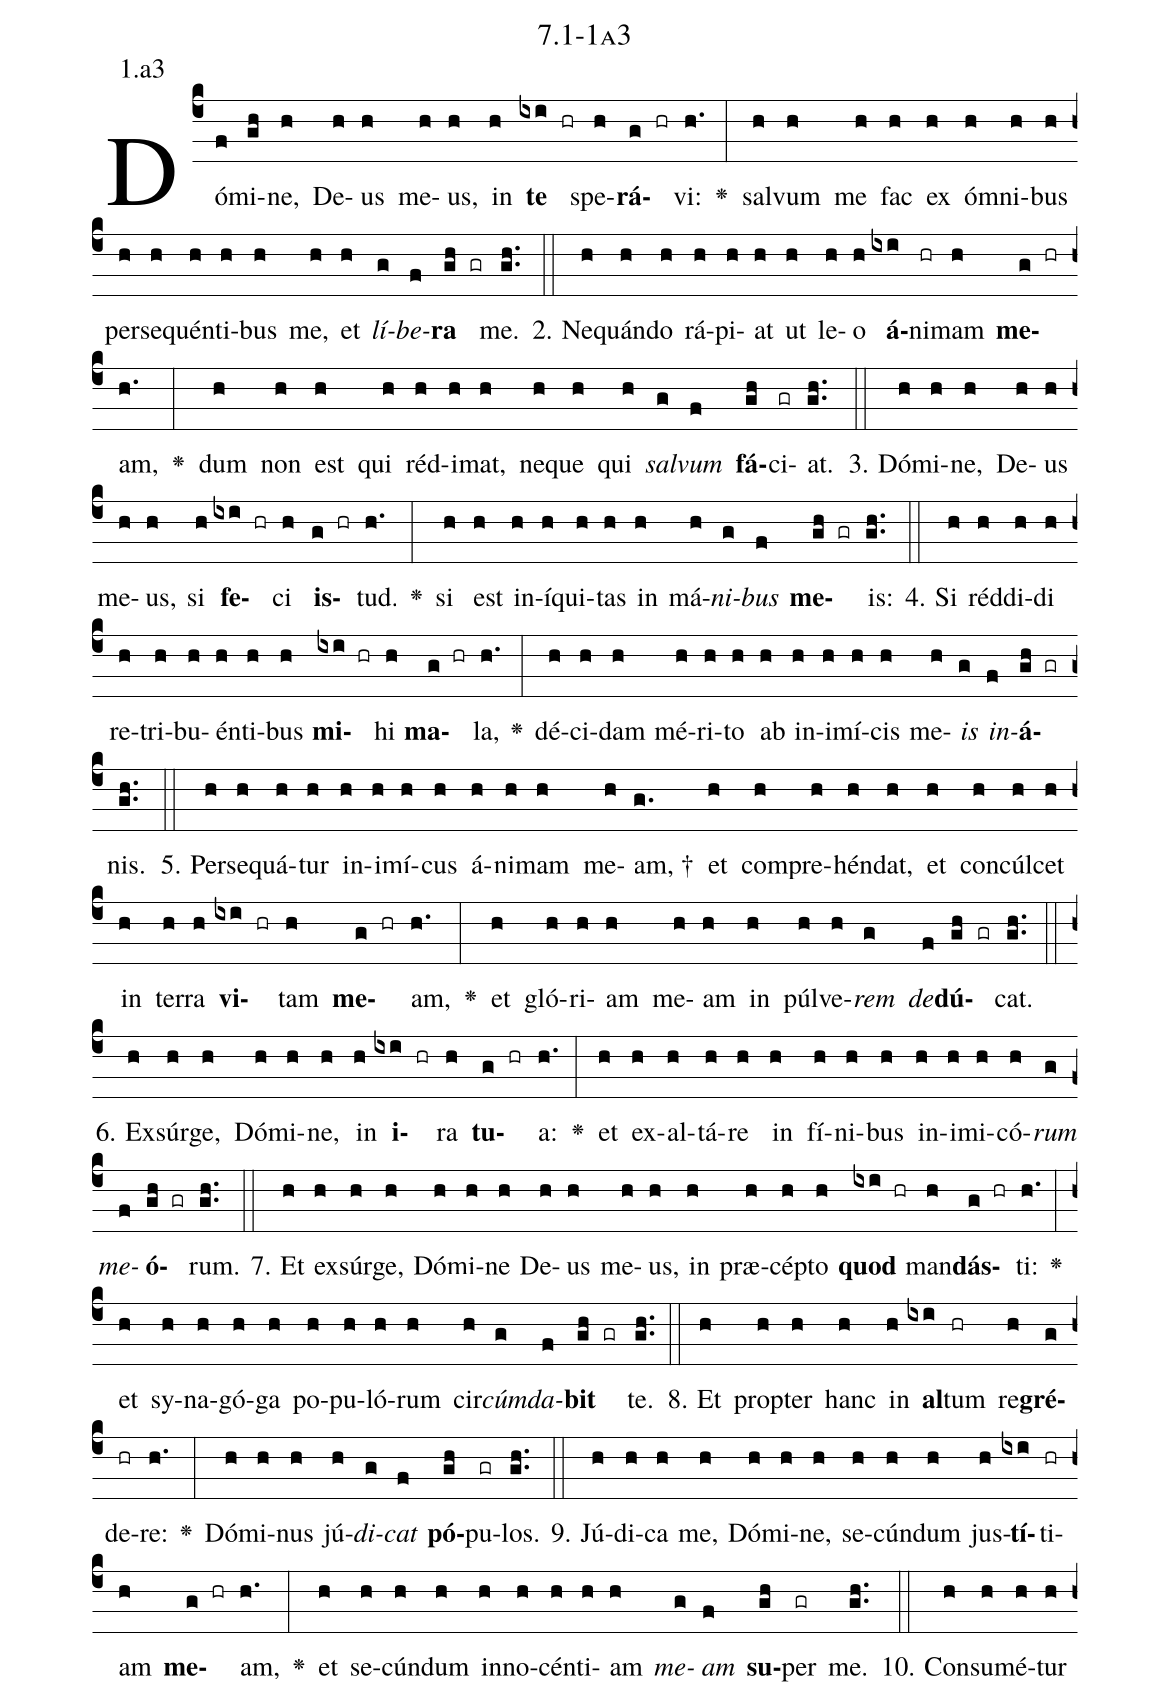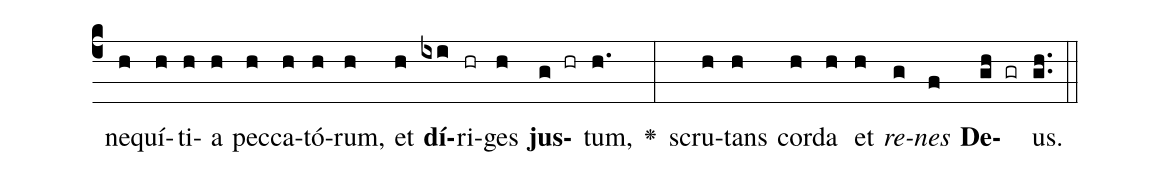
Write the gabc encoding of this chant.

name: 7.1-1a3;
annotation: 1.a3;
%%
(c4)Dó(f)mi(gh)ne,(h) De(h)us(h) me(h)us,(h) in(h) <b>te</b>(ixi hr) spe(h)<b>rá</b>(g hr)vi:(h.) <v>\greheightstar</v>(:) sal(h)vum(h) me(h) fac(h) ex(h) óm(h)ni(h)bus(h) per(h)se(h)quén(h)ti(h)bus(h) me,(h) et(h) <i>lí</i>(g)<i>be</i>(f)<b>ra</b>(gh gr) me.(gh..) (::)
2. Ne(h)quán(h)do(h) rá(h)pi(h)at(h) ut(h) le(h)o(h) <b>á</b>(ixi)ni(hr)mam(h) <b>me</b>(g hr)am,(h.) <v>\greheightstar</v>(:) dum(h) non(h) est(h) qui(h) réd(h)i(h)mat,(h) ne(h)que(h) qui(h) <i>sal</i>(g)<i>vum</i>(f) <b>fá</b>(gh)ci(gr)at.(gh..) (::)
3. Dó(h)mi(h)ne,(h) De(h)us(h) me(h)us,(h) si(h) <b>fe</b>(ixi hr)ci(h) <b>is</b>(g hr)tud.(h.) <v>\greheightstar</v>(:) si(h) est(h) in(h)í(h)qui(h)tas(h) in(h) má(h)<i>ni</i>(g)<i>bus</i>(f) <b>me</b>(gh gr)is:(gh..) (::)
4. Si(h) réd(h)di(h)di(h) re(h)tri(h)bu(h)én(h)ti(h)bus(h) <b>mi</b>(ixi hr)hi(h) <b>ma</b>(g hr)la,(h.) <v>\greheightstar</v>(:) dé(h)ci(h)dam(h) mé(h)ri(h)to(h) ab(h) in(h)i(h)mí(h)cis(h) me(h)<i>is</i>(g) <i>in</i>(f)<b>á</b>(gh gr)nis.(gh..) (::)
5. Per(h)se(h)quá(h)tur(h) in(h)i(h)mí(h)cus(h) á(h)ni(h)mam(h) me(h)am, †(g.) et(h) com(h)pre(h)hén(h)dat,(h) et(h) con(h)cúl(h)cet(h) in(h) ter(h)ra(h) <b>vi</b>(ixi hr)tam(h) <b>me</b>(g hr)am,(h.) <v>\greheightstar</v>(:) et(h) gló(h)ri(h)am(h) me(h)am(h) in(h) púl(h)ve(h)<i>rem</i>(g) <i>de</i>(f)<b>dú</b>(gh gr)cat.(gh..) (::)
6. Ex(h)súr(h)ge,(h) Dó(h)mi(h)ne,(h) in(h) <b>i</b>(ixi hr)ra(h) <b>tu</b>(g hr)a:(h.) <v>\greheightstar</v>(:) et(h) ex(h)al(h)tá(h)re(h) in(h) fí(h)ni(h)bus(h) in(h)i(h)mi(h)có(h)<i>rum</i>(g) <i>me</i>(f)<b>ó</b>(gh gr)rum.(gh..) (::)
7. Et(h) ex(h)súr(h)ge,(h) Dó(h)mi(h)ne(h) De(h)us(h) me(h)us,(h) in(h) præ(h)cép(h)to(h) <b>quod</b>(ixi hr) man(h)<b>dás</b>(g hr)ti:(h.) <v>\greheightstar</v>(:) et(h) sy(h)na(h)gó(h)ga(h) po(h)pu(h)ló(h)rum(h) cir(h)<i>cúm</i>(g)<i>da</i>(f)<b>bit</b>(gh gr) te.(gh..) (::)
8. Et(h) prop(h)ter(h) hanc(h) in(h) <b>al</b>(ixi)tum(hr) re(h)<b>gré</b>(g)de(hr)re:(h.) <v>\greheightstar</v>(:) Dó(h)mi(h)nus(h) jú(h)<i>di</i>(g)<i>cat</i>(f) <b>pó</b>(gh)pu(gr)los.(gh..) (::)
9. Jú(h)di(h)ca(h) me,(h) Dó(h)mi(h)ne,(h) se(h)cún(h)dum(h) jus(h)<b>tí</b>(ixi)ti(hr)am(h) <b>me</b>(g hr)am,(h.) <v>\greheightstar</v>(:) et(h) se(h)cún(h)dum(h) in(h)no(h)cén(h)ti(h)am(h) <i>me</i>(g)<i>am</i>(f) <b>su</b>(gh)per(gr) me.(gh..) (::)
10. Con(h)su(h)mé(h)tur(h) ne(h)quí(h)ti(h)a(h) pec(h)ca(h)tó(h)rum,(h) et(h) <b>dí</b>(ixi)ri(hr)ges(h) <b>jus</b>(g hr)tum,(h.) <v>\greheightstar</v>(:) scru(h)tans(h) cor(h)da(h) et(h) <i>re</i>(g)<i>nes</i>(f) <b>De</b>(gh gr)us.(gh..) (::)
